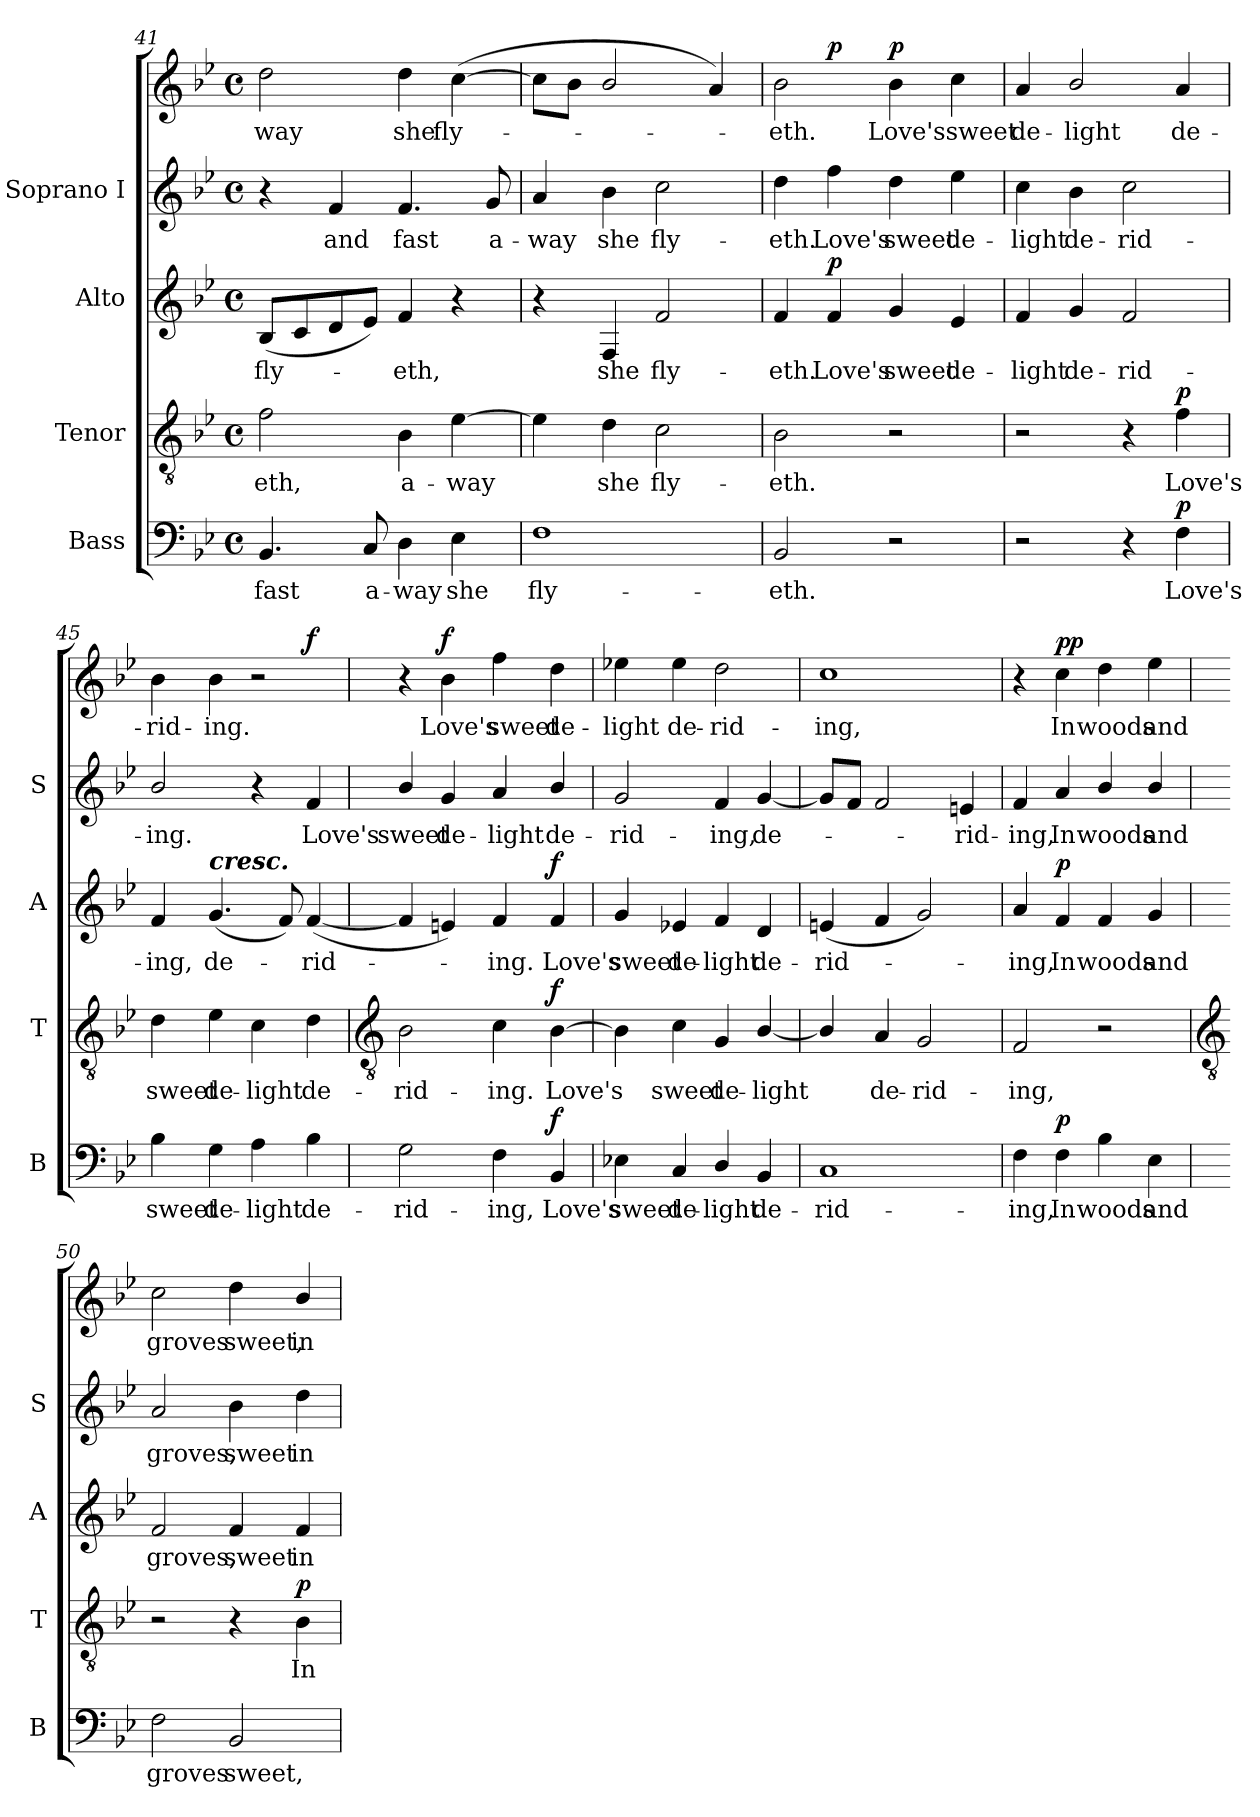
**kern	**text	**dynam	**kern	**text	**dynam	**kern	**text	**dynam	**kern	**text	**kern	**text	**dynam
*part4	*part4	*part4	*part3	*part3	*part3	*part2	*part2	*part2	*part1	*part1	*part1	*part1	*part1
*staff5	*staff5	*staff5	*staff4	*staff4	*staff4	*staff3	*staff3	*staff3	*staff2	*staff2	*staff1	*staff1	*staff1/2
*I"Bass	*	*	*I"Tenor	*	*	*I"Alto	*	*	*I"Soprano I	*	*	*	*
*I'B	*	*	*I'T	*	*	*I'A	*	*	*I'S	*	*	*	*
!!LO:LB:g=z
*clefF4	*	*	*clefGv2	*	*	*clefG2	*	*	*clefG2	*	*clefG2	*	*
*k[b-e-]	*	*	*k[b-e-]	*	*	*k[b-e-]	*	*	*k[b-e-]	*	*k[b-e-]	*	*
*B-:	*	*	*B-:	*	*	*B-:	*	*	*B-:	*	*B-:	*	*
*M4/4	*	*	*M4/4	*	*	*M4/4	*	*	*M4/4	*	*M4/4	*	*
*met(c)	*	*	*met(c)	*	*	*met(c)	*	*	*met(c)	*	*met(c)	*	*
=41	=41	=41	=41	=41	=41	=41	=41	=41	=41	=41	=41	=41	=41
!	!LO:LY:b	!	!	!LO:LY:b	!	!	!LO:LY:b	!	!	!	!	!LO:LY:b	!
4.BB-	fast	.	2f	eth,	.	(<8B-L	fly-	.	4r	.	2dd	way	.
.	.	.	.	.	.	8c	.	.	.	.	.	.	.
!	!	!	!	!	!	!	!	!	!	!LO:LY:b	!	!	!
.	.	.	.	.	.	8d	.	.	4f	and	.	.	.
!	!LO:LY:b	!	!	!	!	!	!	!	!	!	!	!	!
8C	a-	.	.	.	.	8e-J)	.	.	.	.	.	.	.
!	!LO:LY:b	!	!	!LO:LY:b	!	!	!LO:LY:b	!	!	!LO:LY:b	!	!LO:LY:b	!
4D	-way	.	4B-	a-	.	4f	eth,	.	4.f	fast	4dd	she	.
!	!LO:LY:b	!	!	!LO:LY:b	!	!	!	!	!	!	!	!LO:LY:b	!
4E-	she	.	[4e-	-way	.	4r	.	.	.	.	(<[4cc	fly-	.
!	!	!	!	!	!	!	!	!	!	!LO:LY:b	!	!	!
.	.	.	.	.	.	.	.	.	8g	a-	.	.	.
=42	=42	=42	=42	=42	=42	=42	=42	=42	=42	=42	=42	=42	=42
!	!LO:LY:b	!	!	!	!	!	!	!	!	!LO:LY:b	!	!	!
1F	fly-	.	4e-]	.	.	4r	.	.	4a	-way	8ccL]	.	.
.	.	.	.	.	.	.	.	.	.	.	8b-J	.	.
!	!	!	!	!LO:LY:b	!	!	!LO:LY:b	!	!	!LO:LY:b	!	!	!
.	.	.	4d	she	.	4F	she	.	4b-	she	2b-/	.	.
!	!	!	!	!LO:LY:b	!	!	!LO:LY:b	!	!	!LO:LY:b	!	!	!
.	.	.	2c	fly-	.	2f	fly-	.	2cc	fly-	.	.	.
.	.	.	.	.	.	.	.	.	.	.	4a)	.	.
=43	=43	=43	=43	=43	=43	=43	=43	=43	=43	=43	=43	=43	=43
!	!LO:LY:b	!	!	!LO:LY:b	!	!	!LO:LY:b	!	!	!LO:LY:b	!	!LO:LY:b	!
2BB-	-eth.	.	2B-	-eth.	.	4f	-eth.	.	4dd	eth.	2b-	-eth.	.
!	!	!	!	!	!	!	!LO:LY:b	!LO:DY:b	!	!LO:LY:b	!	!	!LO:DY:b=2
.	.	.	.	.	.	4f	Love's	p	4ff	Love's	.	.	p
!	!	!	!	!	!	!	!LO:LY:b	!	!	!LO:LY:b	!	!LO:LY:b	!LO:DY:b
2r	.	.	2r	.	.	4g	sweet	.	4dd	sweet	4b-	Love's	p
!	!	!	!	!	!	!	!LO:LY:b	!	!	!LO:LY:b	!	!LO:LY:b	!
.	.	.	.	.	.	4e-	de-	.	4ee-	de-	4cc	sweet	.
=44	=44	=44	=44	=44	=44	=44	=44	=44	=44	=44	=44	=44	=44
!	!	!	!	!	!	!	!LO:LY:b	!	!	!LO:LY:b	!	!LO:LY:b	!
2r	.	.	2r	.	.	4f	-light	.	4cc	-light	4a	-de-	.
!	!	!	!	!	!	!	!LO:LY:b	!	!	!LO:LY:b	!	!LO:LY:b	!
.	.	.	.	.	.	4g	de-	.	4b-	de-	2b-/	-light	.
!	!	!	!	!	!	!	!LO:LY:b	!	!	!LO:LY:b	!	!	!
4r	.	.	4r	.	.	2f	-rid-	.	2cc	-rid-	.	.	.
!	!LO:LY:b	!LO:DY:b	!	!LO:LY:b	!LO:DY:b	!	!	!	!	!	!	!LO:LY:b	!
4F	Love's	p	4f	Love's	p	.	.	.	.	.	4a	de-	.
=45	=45	=45	=45	=45	=45	=45	=45	=45	=45	=45	=45	=45	=45
!	!LO:LY:b	!	!	!LO:LY:b	!	!	!LO:LY:b	!	!	!LO:LY:b	!	!LO:LY:b	!
4B-	sweet	.	4d	sweet	.	4f	-ing,	.	2b-/	ing.	4b-	-rid-	.
!	!	!	!	!	!	!LO:TX:a:Bi:t=cresc.	!	!	!	!	!	!	!
!	!LO:LY:b	!	!	!LO:LY:b	!	!	!LO:LY:b	!	!	!	!	!LO:LY:b	!
4G	de-	.	4e-	de-	.	(<4.g	de-	.	.	.	4b-	-ing.	.
!	!LO:LY:b	!	!	!LO:LY:b	!	!	!	!	!	!	!	!	!
4A	-light	.	4c	-light	.	.	.	.	4r	.	2r	.	.
.	.	.	.	.	.	8f)	.	.	.	.	.	.	.
!	!LO:LY:b	!	!	!LO:LY:b	!	!	!LO:LY:b	!	!	!LO:LY:b	!	!	!LO:DY:b=2
4B-	de-	.	4d	de-	.	(<[4f	rid-	.	4f	Love's	.	.	f
!!LO:LB:g=z
=46	=46	=46	=46	=46	=46	=46	=46	=46	=46	=46	=46	=46	=46
*	*	*	*clefGv2	*	*	*	*	*	*	*	*	*	*
!	!LO:LY:b	!	!	!LO:LY:b	!	!	!	!	!	!LO:LY:b	!	!	!
2G	-rid-	.	2B-	-rid-	.	4f]	.	.	4b-/	-sweet	4r	.	.
!	!	!	!	!	!	!	!	!	!	!LO:LY:b	!	!LO:LY:b	!LO:DY:b
.	.	.	.	.	.	4en)	.	.	4g	de-	4b-	Love's	f
!	!LO:LY:b	!	!	!LO:LY:b	!	!	!LO:LY:b	!	!	!LO:LY:b	!	!LO:LY:b	!
4F	-ing,	.	4c	-ing.	.	4f	ing.	.	4a	-light	4ff	sweet	.
!	!LO:LY:b	!LO:DY:b	!	!LO:LY:b	!LO:DY:b	!	!LO:LY:b	!LO:DY:b	!	!LO:LY:b	!	!LO:LY:b	!
4BB-	Love's	f	[4B-	Love's	f	4f	Love's	f	4b-/	de-	4dd	de-	.
=47	=47	=47	=47	=47	=47	=47	=47	=47	=47	=47	=47	=47	=47
!	!LO:LY:b	!	!	!	!	!	!LO:LY:b	!	!	!LO:LY:b	!	!LO:LY:b	!
4E-X	sweet	.	4B-]	.	.	4g	sweet	.	2g	-rid-	4ee-X	-light	.
!	!LO:LY:b	!	!	!LO:LY:b	!	!	!LO:LY:b	!	!	!	!	!LO:LY:b	!
4C	de-	.	4c	sweet	.	4e-X	de-	.	.	.	4ee-	de-	.
!	!LO:LY:b	!	!	!LO:LY:b	!	!	!LO:LY:b	!	!	!LO:LY:b	!	!LO:LY:b	!
4D/	-light	.	4G	de-	.	4f	-light	.	4f	-ing,	2dd	-rid-	.
!	!LO:LY:b	!	!	!LO:LY:b	!	!	!LO:LY:b	!	!	!LO:LY:b	!	!	!
4BB-	de-	.	[4B-/	-light	.	4d	de-	.	[4g	de-	.	.	.
=48	=48	=48	=48	=48	=48	=48	=48	=48	=48	=48	=48	=48	=48
!	!LO:LY:b	!	!	!	!	!	!LO:LY:b	!	!	!	!	!LO:LY:b	!
1C	-rid-	.	4B-/]	.	.	(<4en	-rid-	.	8gL]	.	1cc	ing,	.
.	.	.	.	.	.	.	.	.	8fJ	.	.	.	.
!	!	!	!	!LO:LY:b	!	!	!	!	!	!	!	!	!
.	.	.	4A	de-	.	4f	.	.	2f	.	.	.	.
!	!	!	!	!LO:LY:b	!	!	!	!	!	!	!	!	!
.	.	.	2G	-rid-	.	2g)	.	.	.	.	.	.	.
!	!	!	!	!	!	!	!	!	!	!LO:LY:b	!	!	!
.	.	.	.	.	.	.	.	.	4en	rid-	.	.	.
=49	=49	=49	=49	=49	=49	=49	=49	=49	=49	=49	=49	=49	=49
!	!LO:LY:b	!	!	!LO:LY:b	!	!	!LO:LY:b	!	!	!LO:LY:b	!	!	!
4F	-ing,	.	2F	-ing,	.	4a	ing,	.	4f	ing,	4r	.	.
!	!LO:LY:b	!LO:DY:b	!	!	!	!	!LO:LY:b	!LO:DY:b	!	!LO:LY:b	!	!LO:LY:b	!LO:DY:b=2
!	!	!	!	!	!	!	!	!	!	!	!	!	!LO:DY:n=1:b
4F	In	p	.	.	.	4f	In	p	4a	In	4cc	-In	p p
!	!LO:LY:b	!	!	!	!	!	!LO:LY:b	!	!	!LO:LY:b	!	!LO:LY:b	!
4B-	woods	.	2r	.	.	4f	woods	.	4b-/	woods	4dd	woods	.
!	!LO:LY:b	!	!	!	!	!	!LO:LY:b	!	!	!LO:LY:b	!	!LO:LY:b	!
4E-	and	.	.	.	.	4g	and	.	4b-/	and	4ee-	and	.
!!LO:LB:g=z
=50	=50	=50	=50	=50	=50	=50	=50	=50	=50	=50	=50	=50	=50
*	*	*	*clefGv2	*	*	*	*	*	*	*	*	*	*
!	!LO:LY:b	!	!	!	!	!	!LO:LY:b	!	!	!LO:LY:b	!	!LO:LY:b	!
2F	groves	.	2r	.	.	2f	groves,	.	2a	groves,	2cc	groves	.
!	!LO:LY:b	!	!	!	!	!	!LO:LY:b	!	!	!LO:LY:b	!	!LO:LY:b	!
2BB-	sweet,	.	4r	.	.	4f	sweet	.	4b-	sweet	4dd	sweet,	.
!	!	!	!	!LO:LY:b	!LO:DY:b	!	!LO:LY:b	!	!	!LO:LY:b	!	!LO:LY:b	!
.	.	.	4B-	In	p	4f	in	.	4dd	in	4b-/	in	.
=	=	=	=	=	=	=	=	=	=	=	=	=	=
*-	*-	*-	*-	*-	*-	*-	*-	*-	*-	*-	*-	*-	*-
